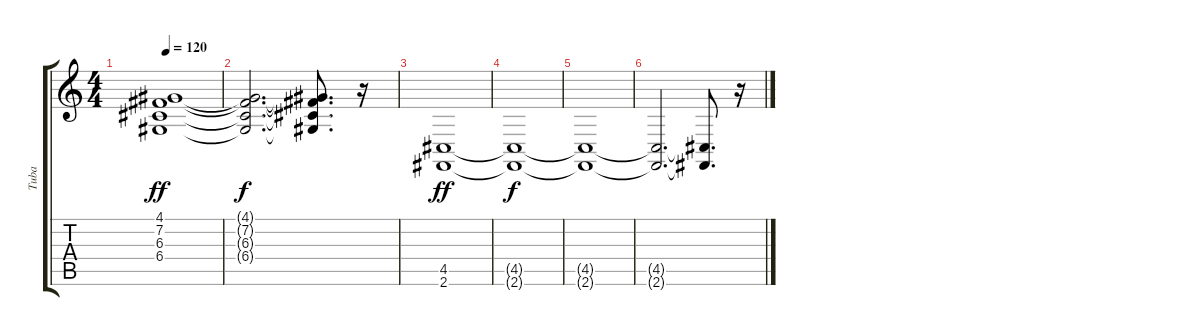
\track ("Tuba" "Tuba") {instrument tuba}
\staff {score tabs}
\tuning (E4 B3 G3 D3 A2 E2) {hide}
\ts (4 4)
\tempo 120
\clef g2
\ks c
(4.1 7.2 6.3 6.4).1{dy ff} |
(4.1{t} 7.2{t} 6.3{t} 6.4{t}).2{d dy f} (4.1{t} 7.2{t} 6.3{t} 6.4{t}).8{d} r.16 |
(4.5 2.6).1{dy ff} |
(4.5{t} 2.6{t}).1{dy f} |
(4.5{t} 2.6{t}).1 |
(4.5{t} 2.6{t}).2{d} (4.5{t} 2.6{t}).8{d} r.16
